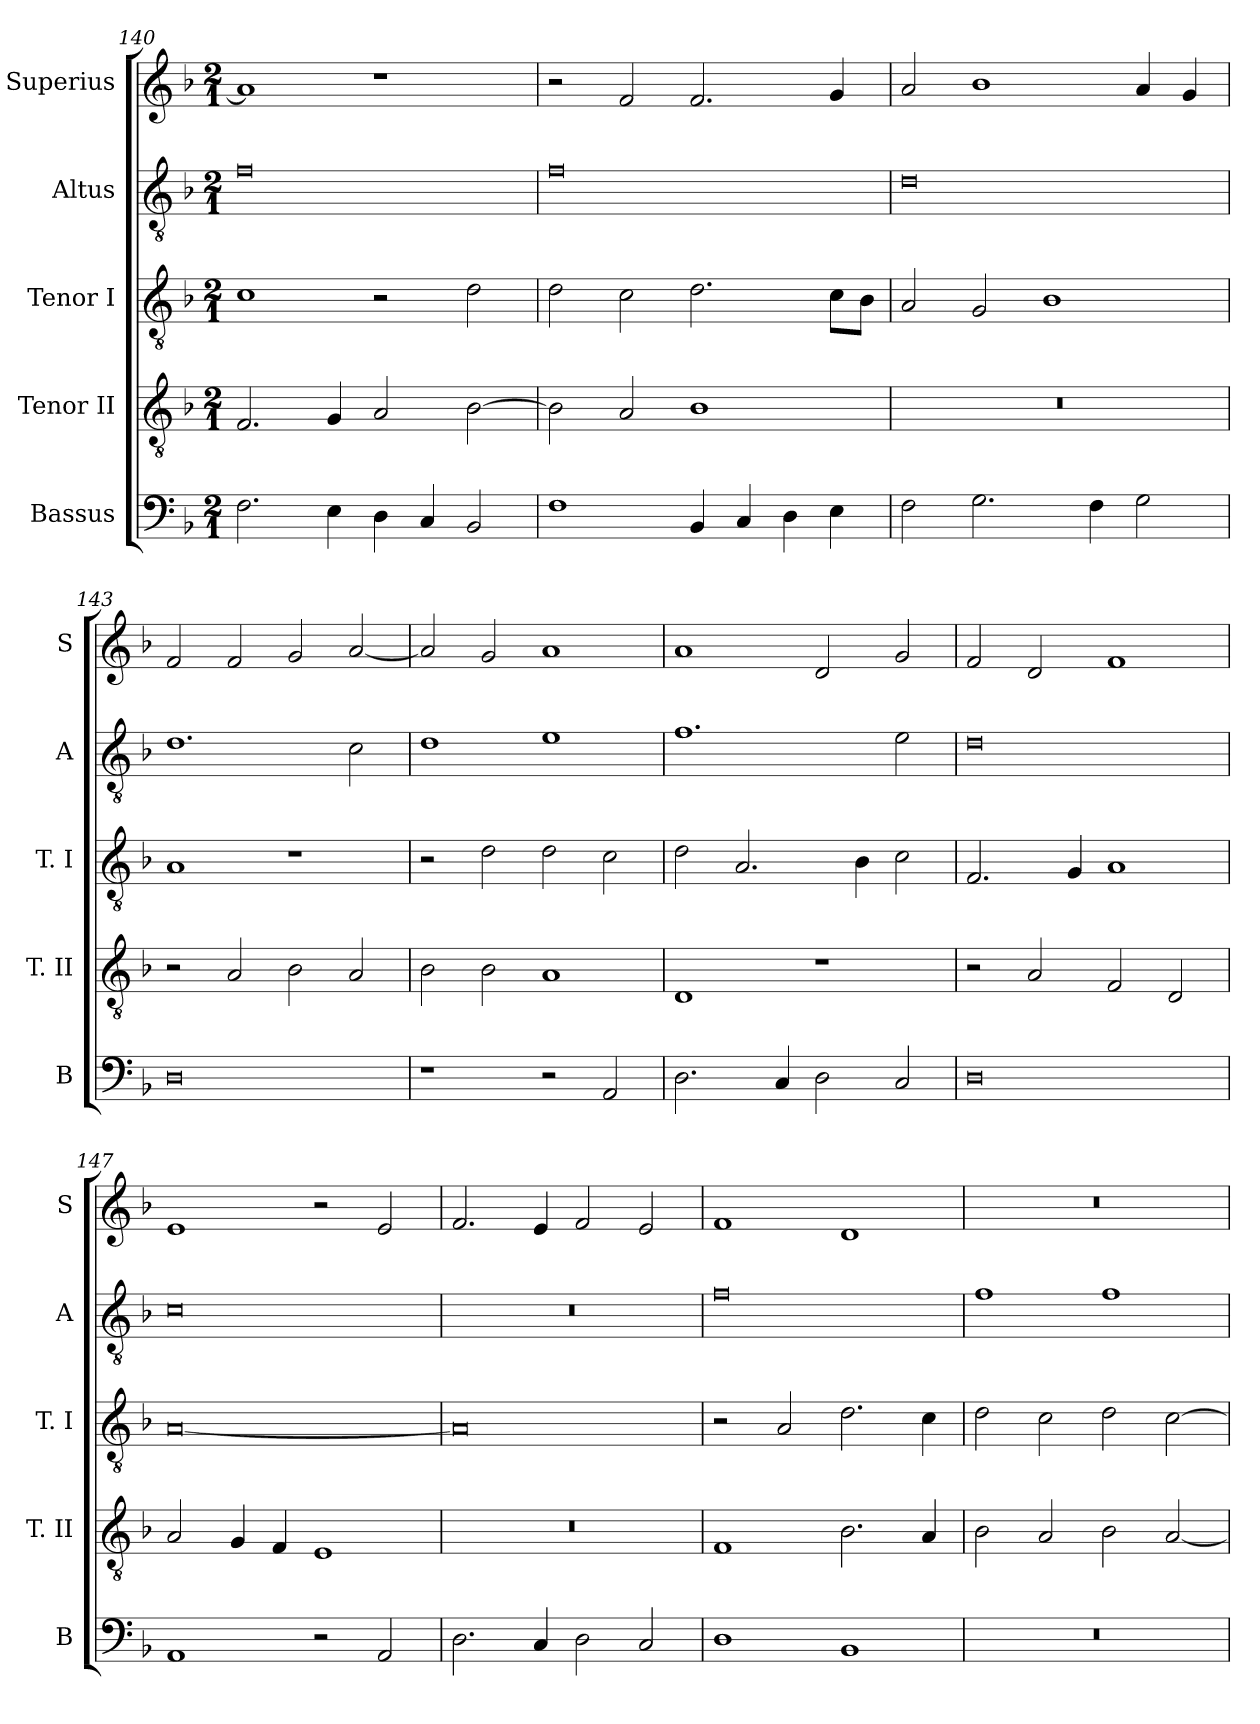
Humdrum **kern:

**kern	**kern	**kern	**kern	**kern
*part5	*part4	*part3	*part2	*part1
*staff5	*staff4	*staff3	*staff2	*staff1
*I"Bassus	*I"Tenor II	*I"Tenor I	*I"Altus	*I"Superius
*I'B	*I'T. II	*I'T. I	*I'A	*I'S
*clefF4	*clefGv2	*clefGv2	*clefGv2	*clefG2
*k[b-]	*k[b-]	*k[b-]	*k[b-]	*k[b-]
*F:	*F:	*F:	*F:	*F:
*M2/1	*M2/1	*M2/1	*M2/1	*M2/1
=140	=140	=140	=140	=140
2.F	2.F	1c	0f	1a]
4E	4G	.	.	.
4D	2A	2r	.	1r
4C	.	.	.	.
2BB-	[2B-	2d	.	.
=141	=141	=141	=141	=141
1F	2B-]	2d	0f	2r
.	2A	2c	.	2f
4BB-	1B-	2.d	.	2.f
4C	.	.	.	.
4D	.	.	.	.
4E	.	8cL	.	4g
.	.	8B-J	.	.
=142	=142	=142	=142	=142
2F	0r	2A	0d	2a
2.G	.	2G	.	1b-
.	.	1B-	.	.
4F	.	.	.	.
2G	.	.	.	4a
.	.	.	.	4g
=143	=143	=143	=143	=143
0D	2r	1A	1.d	2f
.	2A	.	.	2f
.	2B-	1r	.	2g
.	2A	.	2c	[2a
=144	=144	=144	=144	=144
1r	2B-	2r	1d	2a]
.	2B-	2d	.	2g
2r	1A	2d	1e	1a
2AA	.	2c	.	.
=145	=145	=145	=145	=145
2.D	1D	2d	1.f	1a
.	.	2.A	.	.
4C	.	.	.	.
2D	1r	.	.	2d
.	.	4B-	.	.
2C	.	2c	2e	2g
=146	=146	=146	=146	=146
0D	2r	2.F	0d	2f
.	2A	.	.	2d
.	.	4G	.	.
.	2F	1A	.	1f
.	2D	.	.	.
=147	=147	=147	=147	=147
1AA	2A	[0A	0c	1e
.	4G	.	.	.
.	4F	.	.	.
2r	1E	.	.	2r
2AA	.	.	.	2e
=148	=148	=148	=148	=148
2.D	0r	0A]	0r	2.f
4C	.	.	.	4e
2D	.	.	.	2f
2C	.	.	.	2e
=149	=149	=149	=149	=149
1D	1F	2r	0f	1f
.	.	2A	.	.
1BB-	2.B-	2.d	.	1d
.	4A	4c	.	.
=150	=150	=150	=150	=150
0r	2B-	2d	1f	0r
.	2A	2c	.	.
.	2B-	2d	1f	.
.	[2A	[2c	.	.
=	=	=	=	=
*-	*-	*-	*-	*-
